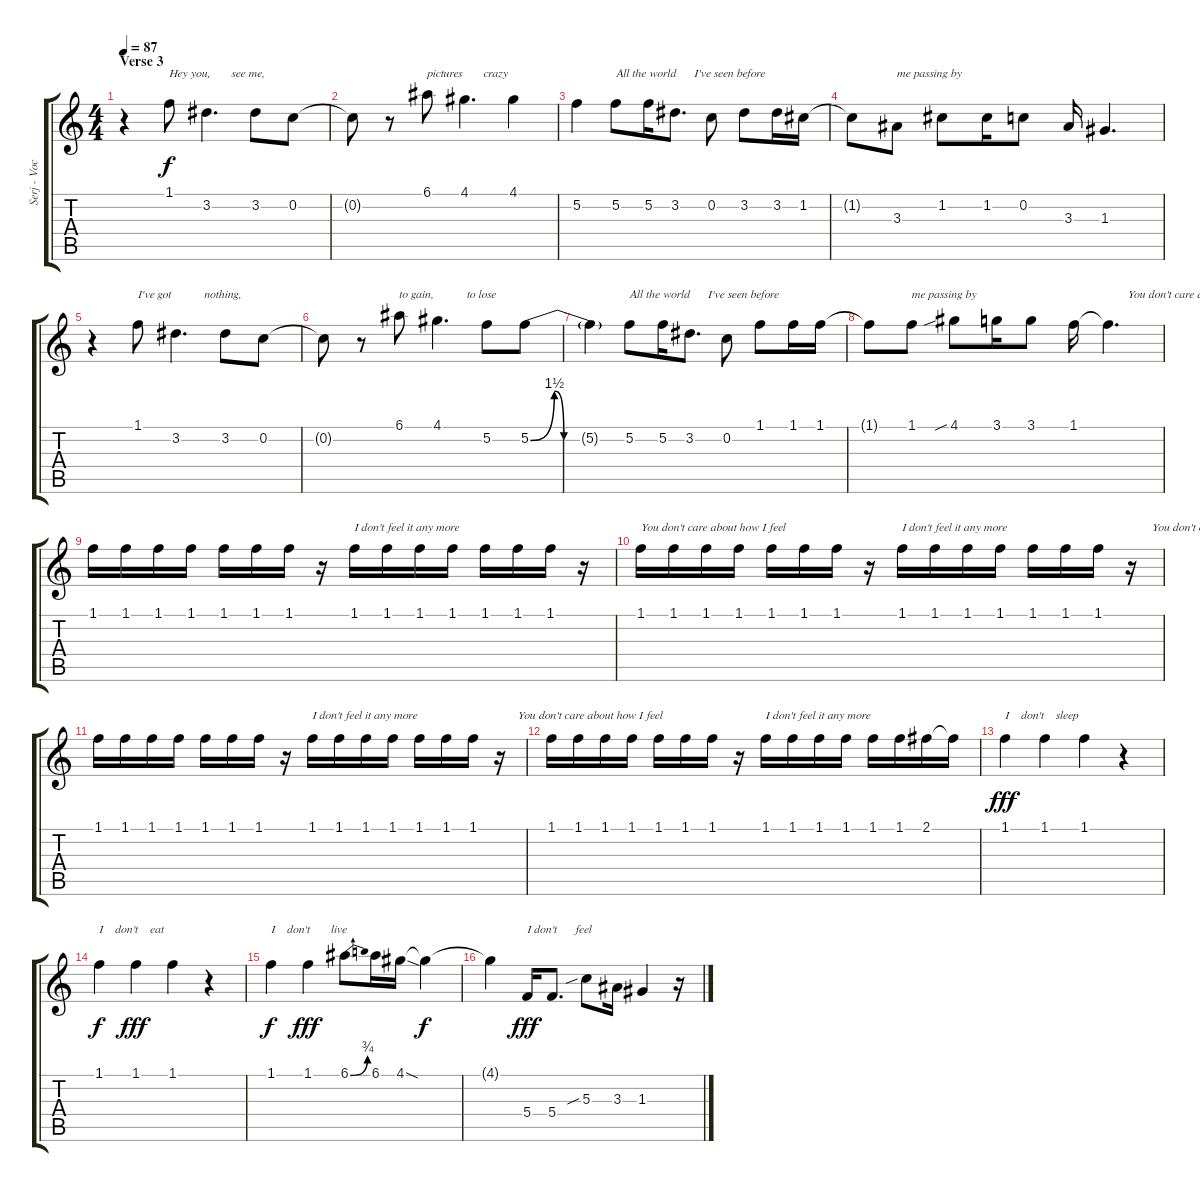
\track ("Serj - Vocal" "Serj - Voc") {instrument overdrivenguitar}
\staff {score tabs}
\tuning (E4 C4 G3 C3 G2 C2) {hide}
\ts (4 4)
\section ("" "Verse 3")
\tempo 87
\clef g2
\ks c
r.4{dy f} 1.1.8{txt "Hey you,       see me, "} 3.2.4{d} 3.2.8 0.2.8 |
0.2{t}.8 r.8 6.1.8{txt "pictures       crazy "} 4.1.4{d} 4.1.4 |
5.2.4 5.2.8{txt "All the world      I've seen before "} 5.2.16 3.2.8{d} 0.2.8 3.2.8 3.2.16 1.2.16 |
1.2{t}.8 3.3.8{txt "me passing by "} 1.2.8 1.2.16 0.2.8 3.3.16 1.3.4{d} |
r.4 1.1.8{txt "I've got           nothing, "} 3.2.4{d} 3.2.8 0.2.8 |
0.2{t}.8 r.8 6.1.8{txt "to gain,           to lose "} 4.1.4{d} 5.2.8 5.2{be (custom 0 0 15 6 21 0 30 0 60 0)}.8 |
5.2{t}.4 5.2.8{txt "All the world      I've seen before "} 5.2.16 3.2.8{d} 0.2.8 1.1.8 1.1.16 1.1.16 |
1.1{t}.8 1.1.8{txt "me passing by "} 4.1{sib}.8 3.1.16 3.1.8 1.1.16{txt "                  You don't care about how I feel "} 1.1{t}.4{d} |
1.1.16 1.1.16 1.1.16 1.1.16 1.1.16 1.1.16 1.1.16 r.16 1.1.16{txt "I don't feel it any more "} 1.1.16 1.1.16 1.1.16 1.1.16 1.1.16 1.1.16 r.16 |
1.1.16{txt "You don't care about how I feel "} 1.1.16 1.1.16 1.1.16 1.1.16 1.1.16 1.1.16 r.16 1.1.16{txt "I don't feel it any more "} 1.1.16 1.1.16 1.1.16 1.1.16 1.1.16 1.1.16 r.16{txt "       You don't care about how I feel "} |
1.1.16 1.1.16 1.1.16 1.1.16 1.1.16 1.1.16 1.1.16 r.16 1.1.16{txt "I don't feel it any more "} 1.1.16 1.1.16 1.1.16 1.1.16 1.1.16 1.1.16 r.16{txt "      You don't care about how I feel "} |
1.1.16 1.1.16 1.1.16 1.1.16 1.1.16 1.1.16 1.1.16 r.16 1.1.16{txt "I don't feel it any more "} 1.1.16 1.1.16 1.1.16 1.1.16 1.1.16 2.1.16 2.1{t}.16 |
1.1.4{txt "I    don't    sleep" dy fff} 1.1.4 1.1.4 r.4 |
1.1.4{txt "I    don't    eat" dy f} 1.1.4{dy fff} 1.1.4 r.4 |
1.1.4{txt "I    don't       live" dy f} 1.1.4{dy fff} 6.1{be (bend 0 0 60 3)}.8 6.1.16 4.1{sod}.16 4.1{t}.4{dy f} |
4.1{t}.4 5.4.16{txt "I don't      feel " dy fff} 5.4.8{d} 5.3{sib}.8 3.3.16 1.3.4 r.16
